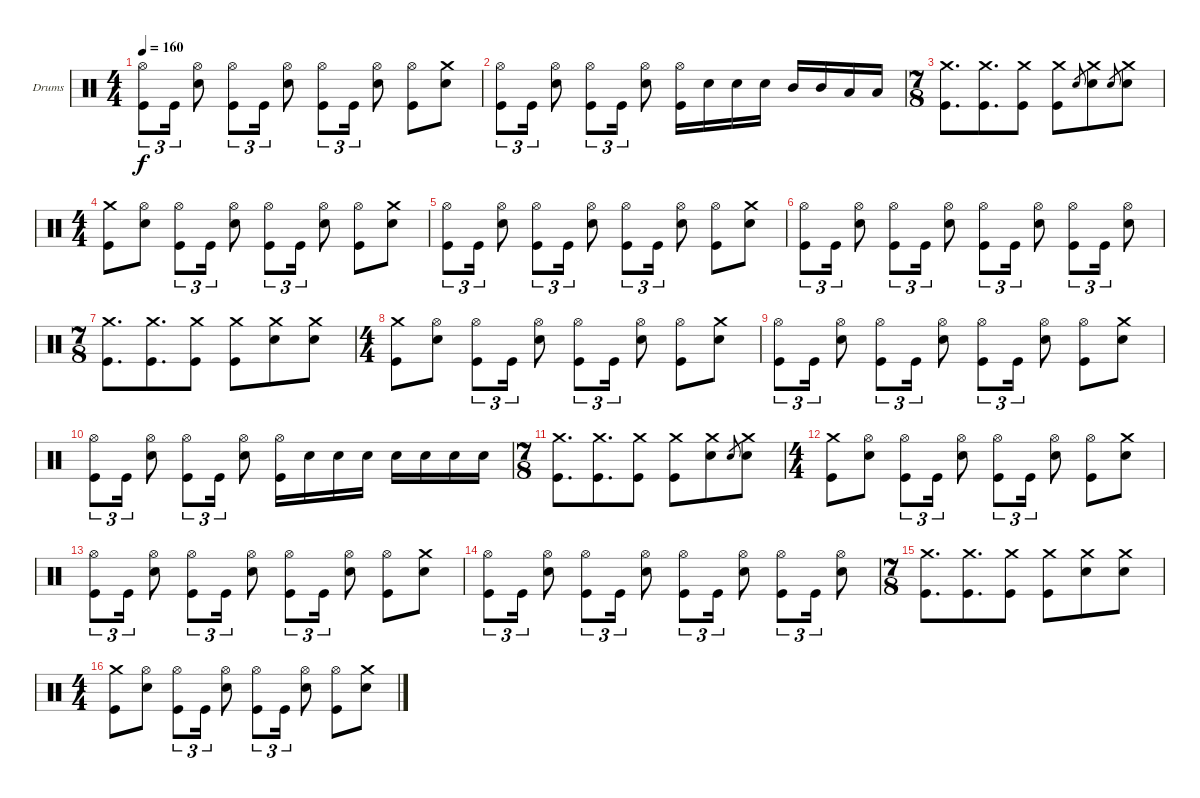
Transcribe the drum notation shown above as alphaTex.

\bracketExtendMode groupsimilarinstruments
\firstSystemTrackNameOrientation horizontal
\otherSystemsTrackNameOrientation horizontal
\track ("Drums" "Drums") {instrument percussion}
\staff {score}
\articulation defaults
\ts (4 4)
\tempo 160
\clef neutral
\ks c
("Hi-Hat (open)" "Kick (hit)").8{tu (3 2) dy f} "Kick (hit)".16{tu (3 2)} ("Hi-Hat (open)" "Snare (hit) 2").8 ("Hi-Hat (open)" "Kick (hit)").8{tu (3 2)} "Kick (hit)".16{tu (3 2)} ("Hi-Hat (open)" "Snare (hit) 2").8 ("Hi-Hat (open)" "Kick (hit)").8{tu (3 2)} "Kick (hit)".16{tu (3 2)} ("Hi-Hat (open)" "Snare (hit) 2").8 ("Hi-Hat (open)" "Kick (hit)").8 ("Snare (hit) 2" "Crash medium (hit)").8 |
("Hi-Hat (open)" "Kick (hit)").8{tu (3 2)} "Kick (hit)".16{tu (3 2)} ("Snare (hit) 2" "Hi-Hat (open)").8 ("Hi-Hat (open)" "Kick (hit)").8{tu (3 2)} "Kick (hit)".16{tu (3 2)} ("Hi-Hat (open)" "Snare (hit) 2").8 ("Kick (hit)" "Hi-Hat (open)").16 "Snare (hit) 2".16 "Snare (hit) 2".16 "Snare (hit) 2".16 "Mid Tom (hit)".16 "Mid Tom (hit)".16 "Low Tom (hit)".16 "Low Tom (hit)".16 |
\ts (7 8)
("Crash medium (hit)" "Kick (hit)").8{d} ("Crash medium (hit)" "Kick (hit)").8{d} ("Crash medium (hit)" "Kick (hit)").8 ("Crash medium (hit)" "Kick (hit)").8 "Snare (hit) 2".8{gr} ("Crash medium (hit)" "Snare (hit) 2").8 "Snare (hit) 2".8{gr} ("Crash medium (hit)" "Snare (hit) 2").8 |
\ts (4 4)
("Kick (hit)" "Crash medium (hit)").8 ("Hi-Hat (open)" "Snare (hit) 2").8 ("Hi-Hat (open)" "Kick (hit)").8{tu (3 2)} "Kick (hit)".16{tu (3 2)} ("Hi-Hat (open)" "Snare (hit) 2").8 ("Hi-Hat (open)" "Kick (hit)").8{tu (3 2)} "Kick (hit)".16{tu (3 2)} ("Hi-Hat (open)" "Snare (hit) 2").8 ("Hi-Hat (open)" "Kick (hit)").8 ("Snare (hit) 2" "Crash medium (hit)").8 |
("Hi-Hat (open)" "Kick (hit)").8{tu (3 2)} "Kick (hit)".16{tu (3 2)} ("Hi-Hat (open)" "Snare (hit) 2").8 ("Hi-Hat (open)" "Kick (hit)").8{tu (3 2)} "Kick (hit)".16{tu (3 2)} ("Hi-Hat (open)" "Snare (hit) 2").8 ("Hi-Hat (open)" "Kick (hit)").8{tu (3 2)} "Kick (hit)".16{tu (3 2)} ("Hi-Hat (open)" "Snare (hit) 2").8 ("Hi-Hat (open)" "Kick (hit)").8 ("Snare (hit) 2" "Crash medium (hit)").8 |
("Hi-Hat (open)" "Kick (hit)").8{tu (3 2)} "Kick (hit)".16{tu (3 2)} ("Snare (hit) 2" "Hi-Hat (open)").8 ("Hi-Hat (open)" "Kick (hit)").8{tu (3 2)} "Kick (hit)".16{tu (3 2)} ("Hi-Hat (open)" "Snare (hit) 2").8 ("Hi-Hat (open)" "Kick (hit)").8{tu (3 2)} "Kick (hit)".16{tu (3 2)} ("Hi-Hat (open)" "Snare (hit) 2").8 ("Hi-Hat (open)" "Kick (hit)").8{tu (3 2)} "Kick (hit)".16{tu (3 2)} ("Hi-Hat (open)" "Snare (hit) 2").8 |
\ts (7 8)
("Crash medium (hit)" "Kick (hit)").8{d} ("Crash medium (hit)" "Kick (hit)").8{d} ("Crash medium (hit)" "Kick (hit)").8 ("Crash medium (hit)" "Kick (hit)").8 ("Crash medium (hit)" "Snare (hit) 2").8 ("Crash medium (hit)" "Snare (hit) 2").8 |
\ts (4 4)
("Kick (hit)" "Crash medium (hit)").8 ("Hi-Hat (open)" "Snare (hit) 2").8 ("Hi-Hat (open)" "Kick (hit)").8{tu (3 2)} "Kick (hit)".16{tu (3 2)} ("Hi-Hat (open)" "Snare (hit) 2").8 ("Hi-Hat (open)" "Kick (hit)").8{tu (3 2)} "Kick (hit)".16{tu (3 2)} ("Hi-Hat (open)" "Snare (hit) 2").8 ("Hi-Hat (open)" "Kick (hit)").8 ("Snare (hit) 2" "Crash medium (hit)").8 |
("Hi-Hat (open)" "Kick (hit)").8{tu (3 2)} "Kick (hit)".16{tu (3 2)} ("Hi-Hat (open)" "Snare (hit) 2").8 ("Hi-Hat (open)" "Kick (hit)").8{tu (3 2)} "Kick (hit)".16{tu (3 2)} ("Hi-Hat (open)" "Snare (hit) 2").8 ("Hi-Hat (open)" "Kick (hit)").8{tu (3 2)} "Kick (hit)".16{tu (3 2)} ("Hi-Hat (open)" "Snare (hit) 2").8 ("Hi-Hat (open)" "Kick (hit)").8 ("Snare (hit) 2" "Crash medium (hit)").8 |
("Hi-Hat (open)" "Kick (hit)").8{tu (3 2)} "Kick (hit)".16{tu (3 2)} ("Snare (hit) 2" "Hi-Hat (open)").8 ("Hi-Hat (open)" "Kick (hit)").8{tu (3 2)} "Kick (hit)".16{tu (3 2)} ("Hi-Hat (open)" "Snare (hit) 2").8 ("Hi-Hat (open)" "Kick (hit)").16 "Snare (hit) 2".16 "Snare (hit) 2".16 "Snare (hit) 2".16 "Snare (hit) 2".16 "Snare (hit) 2".16 "Snare (hit) 2".16 "Snare (hit) 2".16 |
\ts (7 8)
("Crash medium (hit)" "Kick (hit)").8{d} ("Crash medium (hit)" "Kick (hit)").8{d} ("Crash medium (hit)" "Kick (hit)").8 ("Crash medium (hit)" "Kick (hit)").8 ("Crash medium (hit)" "Snare (hit) 2").8 "Snare (hit) 2".8{gr} ("Crash medium (hit)" "Snare (hit) 2").8 |
\ts (4 4)
("Kick (hit)" "Crash medium (hit)").8 ("Hi-Hat (open)" "Snare (hit) 2").8 ("Hi-Hat (open)" "Kick (hit)").8{tu (3 2)} "Kick (hit)".16{tu (3 2)} ("Hi-Hat (open)" "Snare (hit) 2").8 ("Hi-Hat (open)" "Kick (hit)").8{tu (3 2)} "Kick (hit)".16{tu (3 2)} ("Hi-Hat (open)" "Snare (hit) 2").8 ("Hi-Hat (open)" "Kick (hit)").8 ("Snare (hit) 2" "Crash medium (hit)").8 |
("Hi-Hat (open)" "Kick (hit)").8{tu (3 2)} "Kick (hit)".16{tu (3 2)} ("Hi-Hat (open)" "Snare (hit) 2").8 ("Hi-Hat (open)" "Kick (hit)").8{tu (3 2)} "Kick (hit)".16{tu (3 2)} ("Hi-Hat (open)" "Snare (hit) 2").8 ("Hi-Hat (open)" "Kick (hit)").8{tu (3 2)} "Kick (hit)".16{tu (3 2)} ("Hi-Hat (open)" "Snare (hit) 2").8 ("Hi-Hat (open)" "Kick (hit)").8 ("Snare (hit) 2" "Crash medium (hit)").8 |
("Hi-Hat (open)" "Kick (hit)").8{tu (3 2)} "Kick (hit)".16{tu (3 2)} ("Snare (hit) 2" "Hi-Hat (open)").8 ("Hi-Hat (open)" "Kick (hit)").8{tu (3 2)} "Kick (hit)".16{tu (3 2)} ("Hi-Hat (open)" "Snare (hit) 2").8 ("Hi-Hat (open)" "Kick (hit)").8{tu (3 2)} "Kick (hit)".16{tu (3 2)} ("Hi-Hat (open)" "Snare (hit) 2").8 ("Hi-Hat (open)" "Kick (hit)").8{tu (3 2)} "Kick (hit)".16{tu (3 2)} ("Hi-Hat (open)" "Snare (hit) 2").8 |
\ts (7 8)
("Crash medium (hit)" "Kick (hit)").8{d} ("Crash medium (hit)" "Kick (hit)").8{d} ("Crash medium (hit)" "Kick (hit)").8 ("Crash medium (hit)" "Kick (hit)").8 ("Crash medium (hit)" "Snare (hit) 2").8 ("Crash medium (hit)" "Snare (hit) 2").8 |
\ts (4 4)
("Kick (hit)" "Crash medium (hit)").8 ("Hi-Hat (open)" "Snare (hit) 2").8 ("Hi-Hat (open)" "Kick (hit)").8{tu (3 2)} "Kick (hit)".16{tu (3 2)} ("Hi-Hat (open)" "Snare (hit) 2").8 ("Hi-Hat (open)" "Kick (hit)").8{tu (3 2)} "Kick (hit)".16{tu (3 2)} ("Hi-Hat (open)" "Snare (hit) 2").8 ("Hi-Hat (open)" "Kick (hit)").8 ("Snare (hit) 2" "Crash medium (hit)").8
